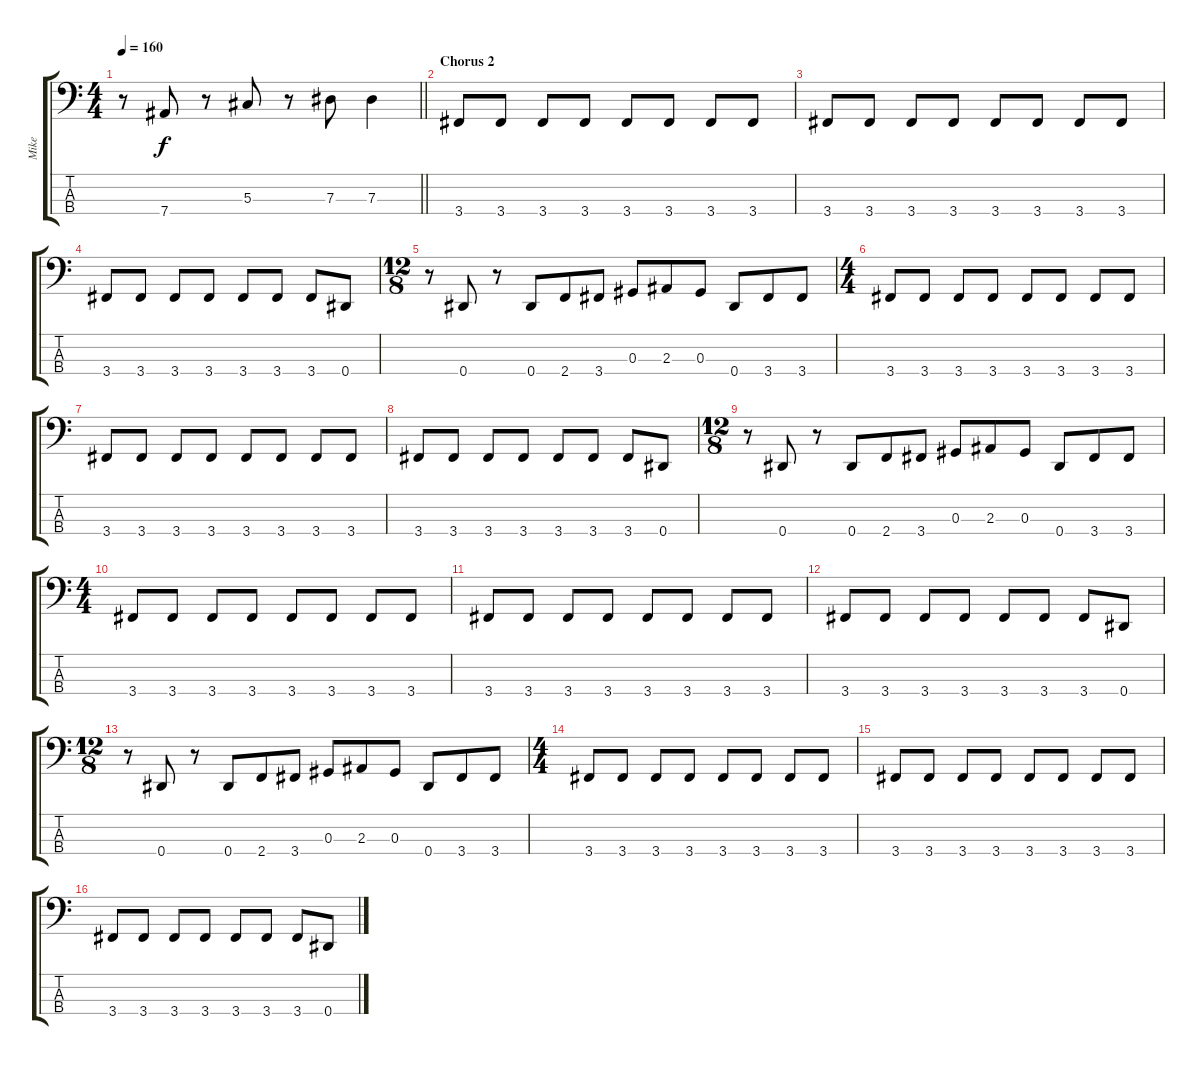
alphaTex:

\track ("Mike" "Mike") {instrument electricbassfinger}
\staff {score tabs}
\tuning (Gb2 Db2 Ab1 Eb1) {hide}
\ts (4 4)
\tempo 160
\clef f4
\barLineRight lightlight
\ks c
r.8{dy f} 7.4.8 r.8 5.3.8 r.8 7.3.8 7.3.4 |
\section ("" "Chorus 2")
3.4.8 3.4.8 3.4.8 3.4.8 3.4.8 3.4.8 3.4.8 3.4.8 |
3.4.8 3.4.8 3.4.8 3.4.8 3.4.8 3.4.8 3.4.8 3.4.8 |
3.4.8 3.4.8 3.4.8 3.4.8 3.4.8 3.4.8 3.4.8 0.4.8 |
\ts (12 8)
r.8 0.4.8 r.8 0.4.8 2.4.8 3.4.8 0.3.8 2.3.8 0.3.8 0.4.8 3.4.8 3.4.8 |
\ts (4 4)
3.4.8 3.4.8 3.4.8 3.4.8 3.4.8 3.4.8 3.4.8 3.4.8 |
3.4.8 3.4.8 3.4.8 3.4.8 3.4.8 3.4.8 3.4.8 3.4.8 |
3.4.8 3.4.8 3.4.8 3.4.8 3.4.8 3.4.8 3.4.8 0.4.8 |
\ts (12 8)
r.8 0.4.8 r.8 0.4.8 2.4.8 3.4.8 0.3.8 2.3.8 0.3.8 0.4.8 3.4.8 3.4.8 |
\ts (4 4)
3.4.8 3.4.8 3.4.8 3.4.8 3.4.8 3.4.8 3.4.8 3.4.8 |
3.4.8 3.4.8 3.4.8 3.4.8 3.4.8 3.4.8 3.4.8 3.4.8 |
3.4.8 3.4.8 3.4.8 3.4.8 3.4.8 3.4.8 3.4.8 0.4.8 |
\ts (12 8)
r.8 0.4.8 r.8 0.4.8 2.4.8 3.4.8 0.3.8 2.3.8 0.3.8 0.4.8 3.4.8 3.4.8 |
\ts (4 4)
3.4.8 3.4.8 3.4.8 3.4.8 3.4.8 3.4.8 3.4.8 3.4.8 |
3.4.8 3.4.8 3.4.8 3.4.8 3.4.8 3.4.8 3.4.8 3.4.8 |
3.4.8 3.4.8 3.4.8 3.4.8 3.4.8 3.4.8 3.4.8 0.4.8
